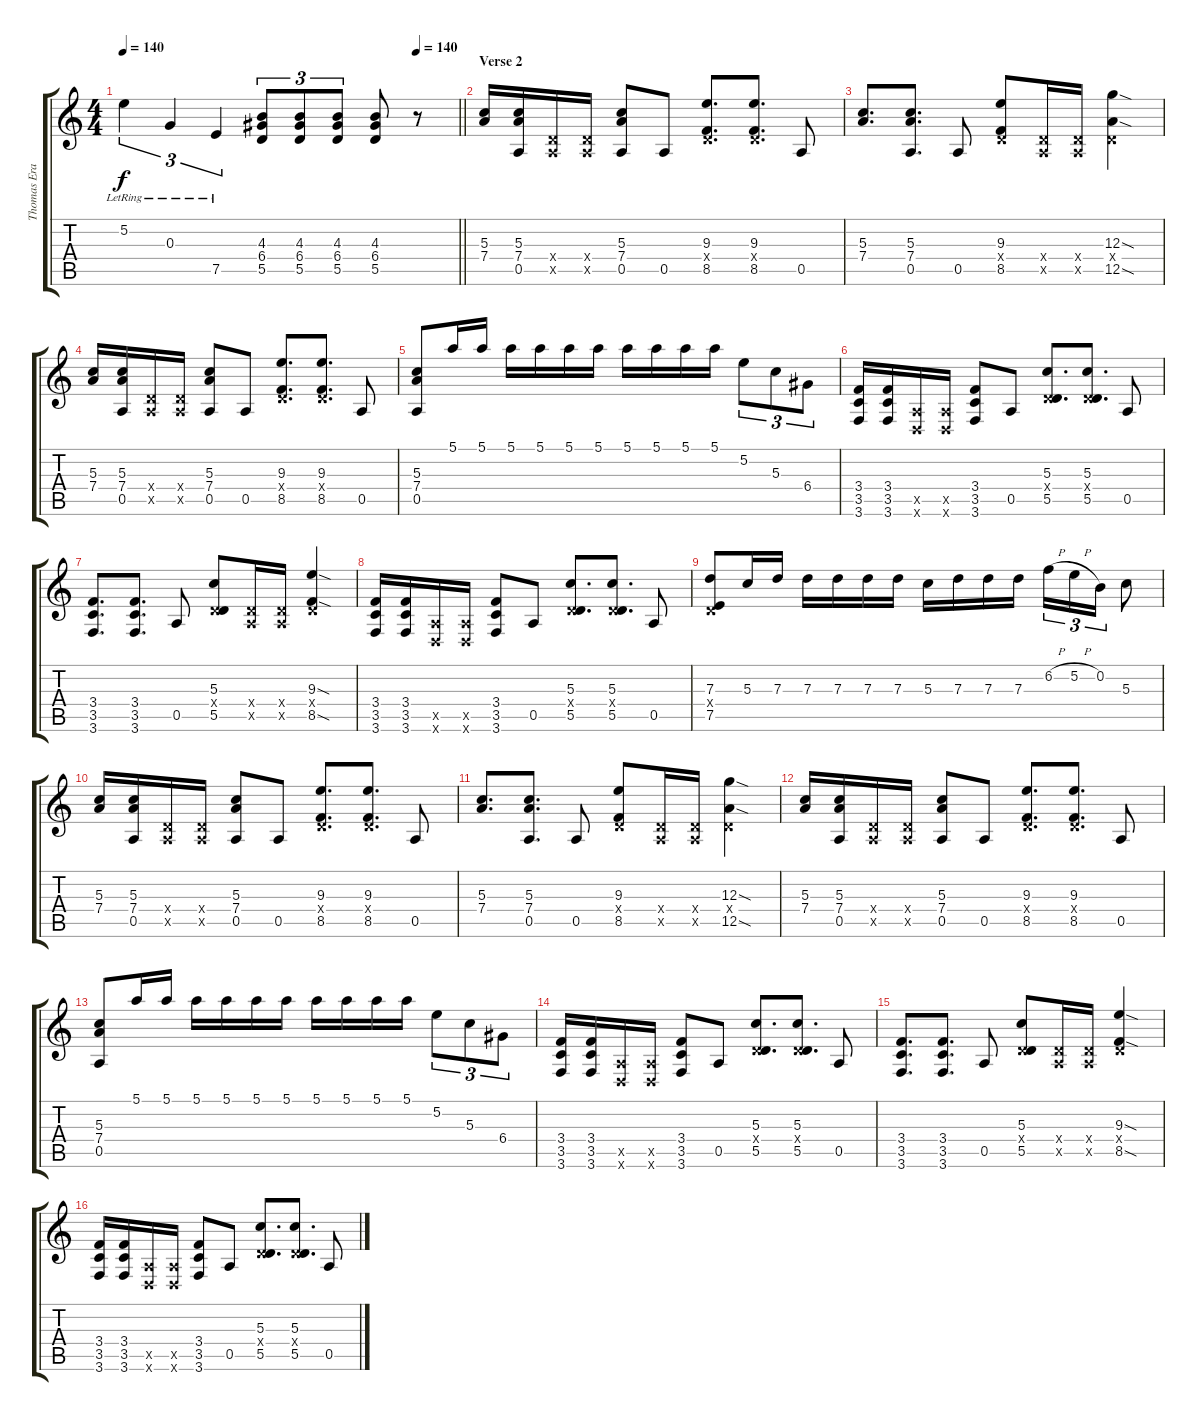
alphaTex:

\track ("Thomas Erak" "Thomas Era") {instrument distortionguitar}
\staff {score tabs}
\tuning (E4 B3 G3 D3 A2 D2) {hide}
\ts (4 4)
\tempo 140
\tempo (140 0.875)
\clef g2
\barLineRight lightlight
\ks c
5.2{lr}.4{tu (3 2) dy f} 0.3{lr}.4{tu (3 2)} 7.5{lr}.4{tu (3 2)} (4.3 6.4 5.5).8{tu (3 2)} (4.3 6.4 5.5).8{tu (3 2)} (4.3 6.4 5.5).8{tu (3 2)} (4.3 6.4 5.5).8 r.8 |
\section ("" "Verse 2")
(5.3 7.4).16 (5.3 7.4 0.5).16 (0.4{x} 0.5{x}).16 (0.4{x} 0.5{x}).16 (5.3 7.4 0.5).8 0.5.8 (9.3 0.4{x} 8.5).8{d} (9.3 0.4{x} 8.5).8{d} 0.5.8 |
(5.3 7.4).8{d} (5.3 7.4 0.5).8{d} 0.5.8 (9.3 0.4{x} 8.5).8 (0.4{x} 0.5{x}).16 (0.4{x} 0.5{x}).16 (12.3{sod} 0.4{x} 12.5{sod}).4 |
(5.3 7.4).16 (5.3 7.4 0.5).16 (0.4{x} 0.5{x}).16 (0.4{x} 0.5{x}).16 (5.3 7.4 0.5).8 0.5.8 (9.3 0.4{x} 8.5).8{d} (9.3 0.4{x} 8.5).8{d} 0.5.8 |
(5.3 7.4 0.5).8 5.1.16 5.1.16 5.1.16 5.1.16 5.1.16 5.1.16 5.1.16 5.1.16 5.1.16 5.1.16 5.2.8{tu (3 2)} 5.3.8{tu (3 2)} 6.4.8{tu (3 2)} |
(3.4 3.5 3.6).16 (3.4 3.5 3.6).16 (0.5{x} 0.6{x}).16 (0.5{x} 0.6{x}).16 (3.4 3.5 3.6).8 0.5.8 (5.3 0.4{x} 5.5).8{d} (5.3 0.4{x} 5.5).8{d} 0.5.8 |
(3.4 3.5 3.6).8{d} (3.4 3.5 3.6).8{d} 0.5.8 (5.3 0.4{x} 5.5).8 (0.4{x} 0.5{x}).16 (0.4{x} 0.5{x}).16 (9.3{sod} 0.4{x} 8.5{sod}).4 |
(3.4 3.5 3.6).16 (3.4 3.5 3.6).16 (0.5{x} 0.6{x}).16 (0.5{x} 0.6{x}).16 (3.4 3.5 3.6).8 0.5.8 (5.3 0.4{x} 5.5).8{d} (5.3 0.4{x} 5.5).8{d} 0.5.8 |
(7.3 0.4{x} 7.5).8 5.3.16 7.3.16 7.3.16 7.3.16 7.3.16 7.3.16 5.3.16 7.3.16 7.3.16 7.3.16 6.2{h}.16{tu (3 2)} 5.2{h}.16{tu (3 2)} 0.2.16{tu (3 2)} 5.3.8 |
(5.3 7.4).16 (5.3 7.4 0.5).16 (0.4{x} 0.5{x}).16 (0.4{x} 0.5{x}).16 (5.3 7.4 0.5).8 0.5.8 (9.3 0.4{x} 8.5).8{d} (9.3 0.4{x} 8.5).8{d} 0.5.8 |
(5.3 7.4).8{d} (5.3 7.4 0.5).8{d} 0.5.8 (9.3 0.4{x} 8.5).8 (0.4{x} 0.5{x}).16 (0.4{x} 0.5{x}).16 (12.3{sod} 0.4{x} 12.5{sod}).4 |
(5.3 7.4).16 (5.3 7.4 0.5).16 (0.4{x} 0.5{x}).16 (0.4{x} 0.5{x}).16 (5.3 7.4 0.5).8 0.5.8 (9.3 0.4{x} 8.5).8{d} (9.3 0.4{x} 8.5).8{d} 0.5.8 |
(5.3 7.4 0.5).8 5.1.16 5.1.16 5.1.16 5.1.16 5.1.16 5.1.16 5.1.16 5.1.16 5.1.16 5.1.16 5.2.8{tu (3 2)} 5.3.8{tu (3 2)} 6.4.8{tu (3 2)} |
(3.4 3.5 3.6).16 (3.4 3.5 3.6).16 (0.5{x} 0.6{x}).16 (0.5{x} 0.6{x}).16 (3.4 3.5 3.6).8 0.5.8 (5.3 0.4{x} 5.5).8{d} (5.3 0.4{x} 5.5).8{d} 0.5.8 |
(3.4 3.5 3.6).8{d} (3.4 3.5 3.6).8{d} 0.5.8 (5.3 0.4{x} 5.5).8 (0.4{x} 0.5{x}).16 (0.4{x} 0.5{x}).16 (9.3{sod} 0.4{x} 8.5{sod}).4 |
(3.4 3.5 3.6).16 (3.4 3.5 3.6).16 (0.5{x} 0.6{x}).16 (0.5{x} 0.6{x}).16 (3.4 3.5 3.6).8 0.5.8 (5.3 0.4{x} 5.5).8{d} (5.3 0.4{x} 5.5).8{d} 0.5.8
